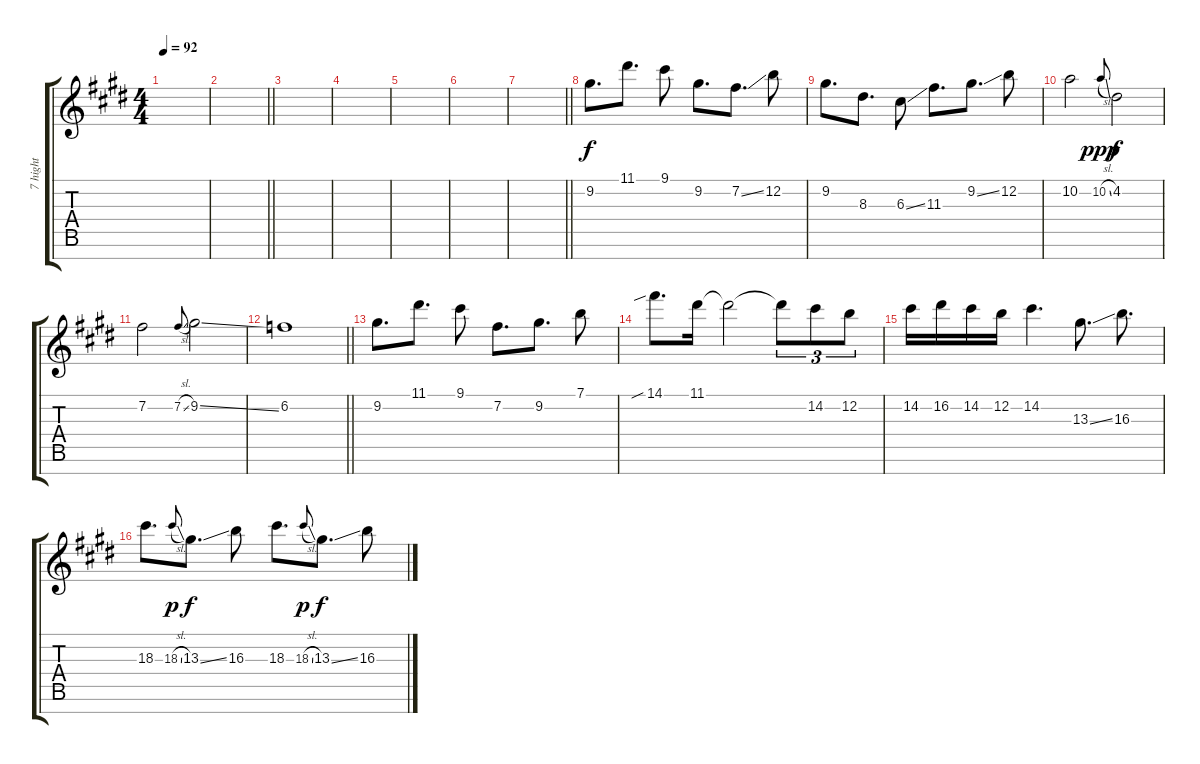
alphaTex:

\track ("7 hight" "7 hight") {instrument acousticguitarsteel}
\staff {score tabs}
\tuning (E4 B3 G3 D3 A2 E2 B1) {hide}
\ts (4 4)
\tempo 92
\clef g2
\ks e
|
\barLineRight lightlight
|
|
|
|
|
\barLineRight lightlight
|
9.2.8{d volume 16 instrument distortionguitar} 11.1.8{d} 9.1.8 9.2.8{d} 7.2{ss}.8{d} 12.2.8 |
9.2.8{d} 8.3.8{d} 6.3{ss}.8 11.3.8{d} 9.2{ss}.8{d} 12.2.8 |
10.2.2 10.2{sl}.8{gr onbeat dy ppp} 4.2.2{dy f} |
7.2.2 7.2{sl}.8{gr onbeat} 9.2{ss}.2 |
\barLineRight lightlight
6.2.1 |
9.2.8{d} 11.1.8{d} 9.1.8 7.2.8{d} 9.2.8{d} 7.1.8 |
14.1{sib}.8{d} 11.1.16 11.1{t}.2 11.1{t}.8{tu (3 2)} 14.2.8{tu (3 2)} 12.2.8{tu (3 2)} |
14.2.16 16.2.16 14.2.16 12.2.16 14.2.4{d} 13.3{ss}.8{d} 16.3.8{d} |
18.3.8{d} 18.3{sl}.8{gr onbeat dy p} 13.3{ss}.8{d dy f} 16.3.8 18.3.8{d} 18.3{sl}.8{gr onbeat dy p} 13.3{ss}.8{d dy f} 16.3.8
